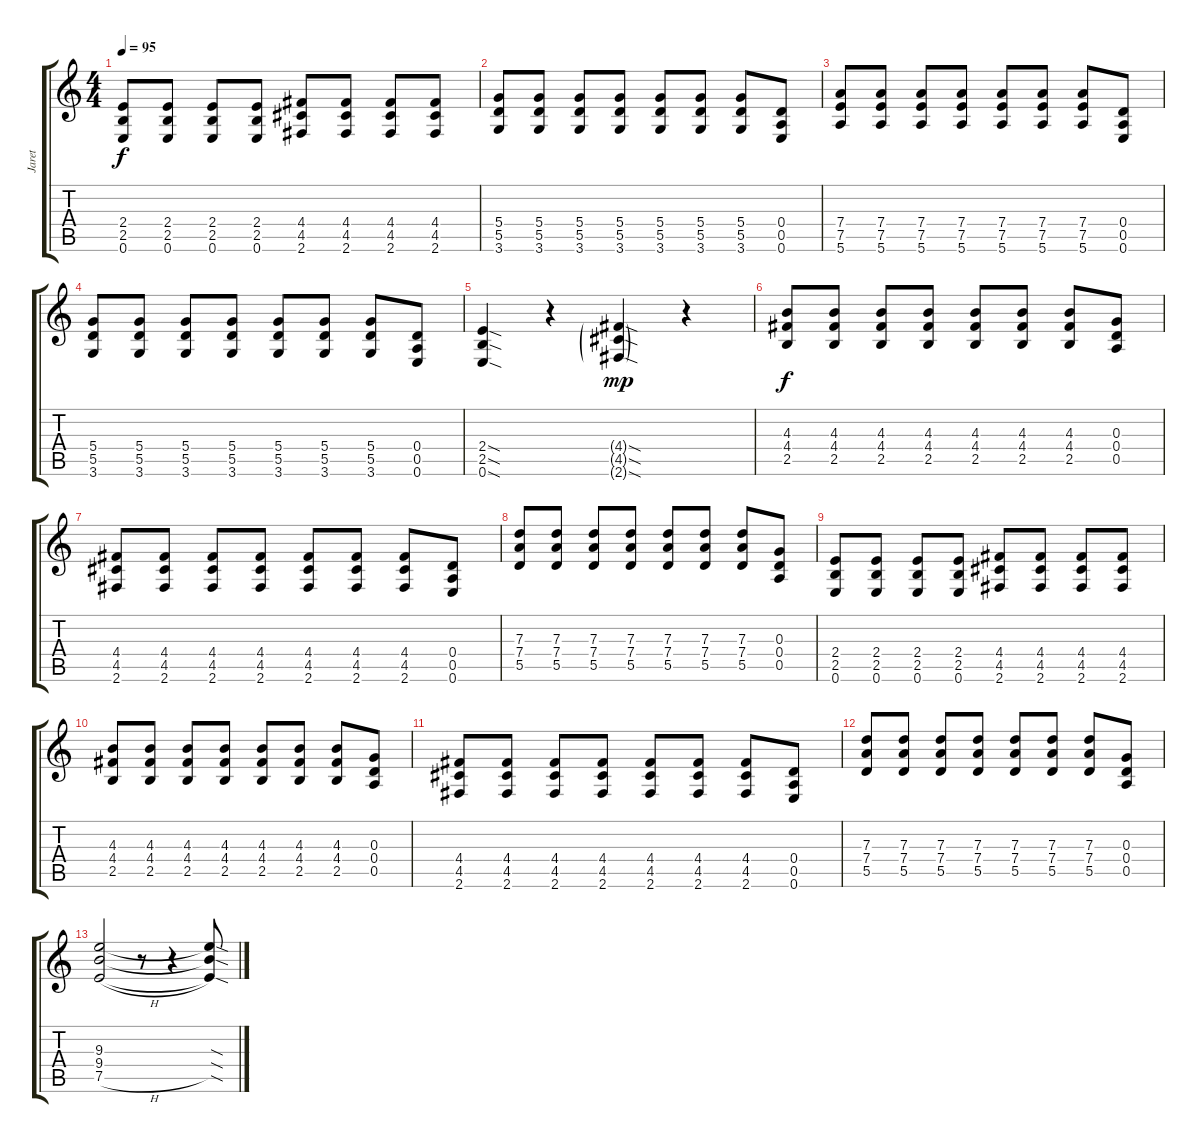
\track ("Jaret" "Jaret") {instrument distortionguitar}
\staff {score tabs}
\tuning (E4 B3 G3 D3 A2 E2) {hide}
\ts (4 4)
\tempo 95
\clef g2
\ks c
(2.4 2.5 0.6).8{dy f} (2.4 2.5 0.6).8 (2.4 2.5 0.6).8 (2.4 2.5 0.6).8 (4.4 4.5 2.6).8 (4.4 4.5 2.6).8 (4.4 4.5 2.6).8 (4.4 4.5 2.6).8 |
(5.4 5.5 3.6).8 (5.4 5.5 3.6).8 (5.4 5.5 3.6).8 (5.4 5.5 3.6).8 (5.4 5.5 3.6).8 (5.4 5.5 3.6).8 (5.4 5.5 3.6).8 (0.4 0.5 0.6).8 |
(7.4 7.5 5.6).8 (7.4 7.5 5.6).8 (7.4 7.5 5.6).8 (7.4 7.5 5.6).8 (7.4 7.5 5.6).8 (7.4 7.5 5.6).8 (7.4 7.5 5.6).8 (0.4 0.5 0.6).8 |
(5.4 5.5 3.6).8 (5.4 5.5 3.6).8 (5.4 5.5 3.6).8 (5.4 5.5 3.6).8 (5.4 5.5 3.6).8 (5.4 5.5 3.6).8 (5.4 5.5 3.6).8 (0.4 0.5 0.6).8 |
(2.4{sod} 2.5{sod} 0.6{sod}).4 r.4 (4.4{sod g} 4.5{sod g} 2.6{sod g}).4{dy mp} r.4 |
(4.3 4.4 2.5).8{dy f} (4.3 4.4 2.5).8 (4.3 4.4 2.5).8 (4.3 4.4 2.5).8 (4.3 4.4 2.5).8 (4.3 4.4 2.5).8 (4.3 4.4 2.5).8 (0.3 0.4 0.5).8 |
(4.4 4.5 2.6).8 (4.4 4.5 2.6).8 (4.4 4.5 2.6).8 (4.4 4.5 2.6).8 (4.4 4.5 2.6).8 (4.4 4.5 2.6).8 (4.4 4.5 2.6).8 (0.4 0.5 0.6).8 |
(7.3 7.4 5.5).8 (7.3 7.4 5.5).8 (7.3 7.4 5.5).8 (7.3 7.4 5.5).8 (7.3 7.4 5.5).8 (7.3 7.4 5.5).8 (7.3 7.4 5.5).8 (0.3 0.4 0.5).8 |
(2.4 2.5 0.6).8 (2.4 2.5 0.6).8 (2.4 2.5 0.6).8 (2.4 2.5 0.6).8 (4.4 4.5 2.6).8 (4.4 4.5 2.6).8 (4.4 4.5 2.6).8 (4.4 4.5 2.6).8 |
(4.3 4.4 2.5).8 (4.3 4.4 2.5).8 (4.3 4.4 2.5).8 (4.3 4.4 2.5).8 (4.3 4.4 2.5).8 (4.3 4.4 2.5).8 (4.3 4.4 2.5).8 (0.3 0.4 0.5).8 |
(4.4 4.5 2.6).8 (4.4 4.5 2.6).8 (4.4 4.5 2.6).8 (4.4 4.5 2.6).8 (4.4 4.5 2.6).8 (4.4 4.5 2.6).8 (4.4 4.5 2.6).8 (0.4 0.5 0.6).8 |
(7.3 7.4 5.5).8 (7.3 7.4 5.5).8 (7.3 7.4 5.5).8 (7.3 7.4 5.5).8 (7.3 7.4 5.5).8 (7.3 7.4 5.5).8 (7.3 7.4 5.5).8 (0.3 0.4 0.5).8 |
(9.3 9.4 7.5{h}).2 r.8 r.4 (9.3{sod t} 9.4{sod t} 7.5{sod t}).8
